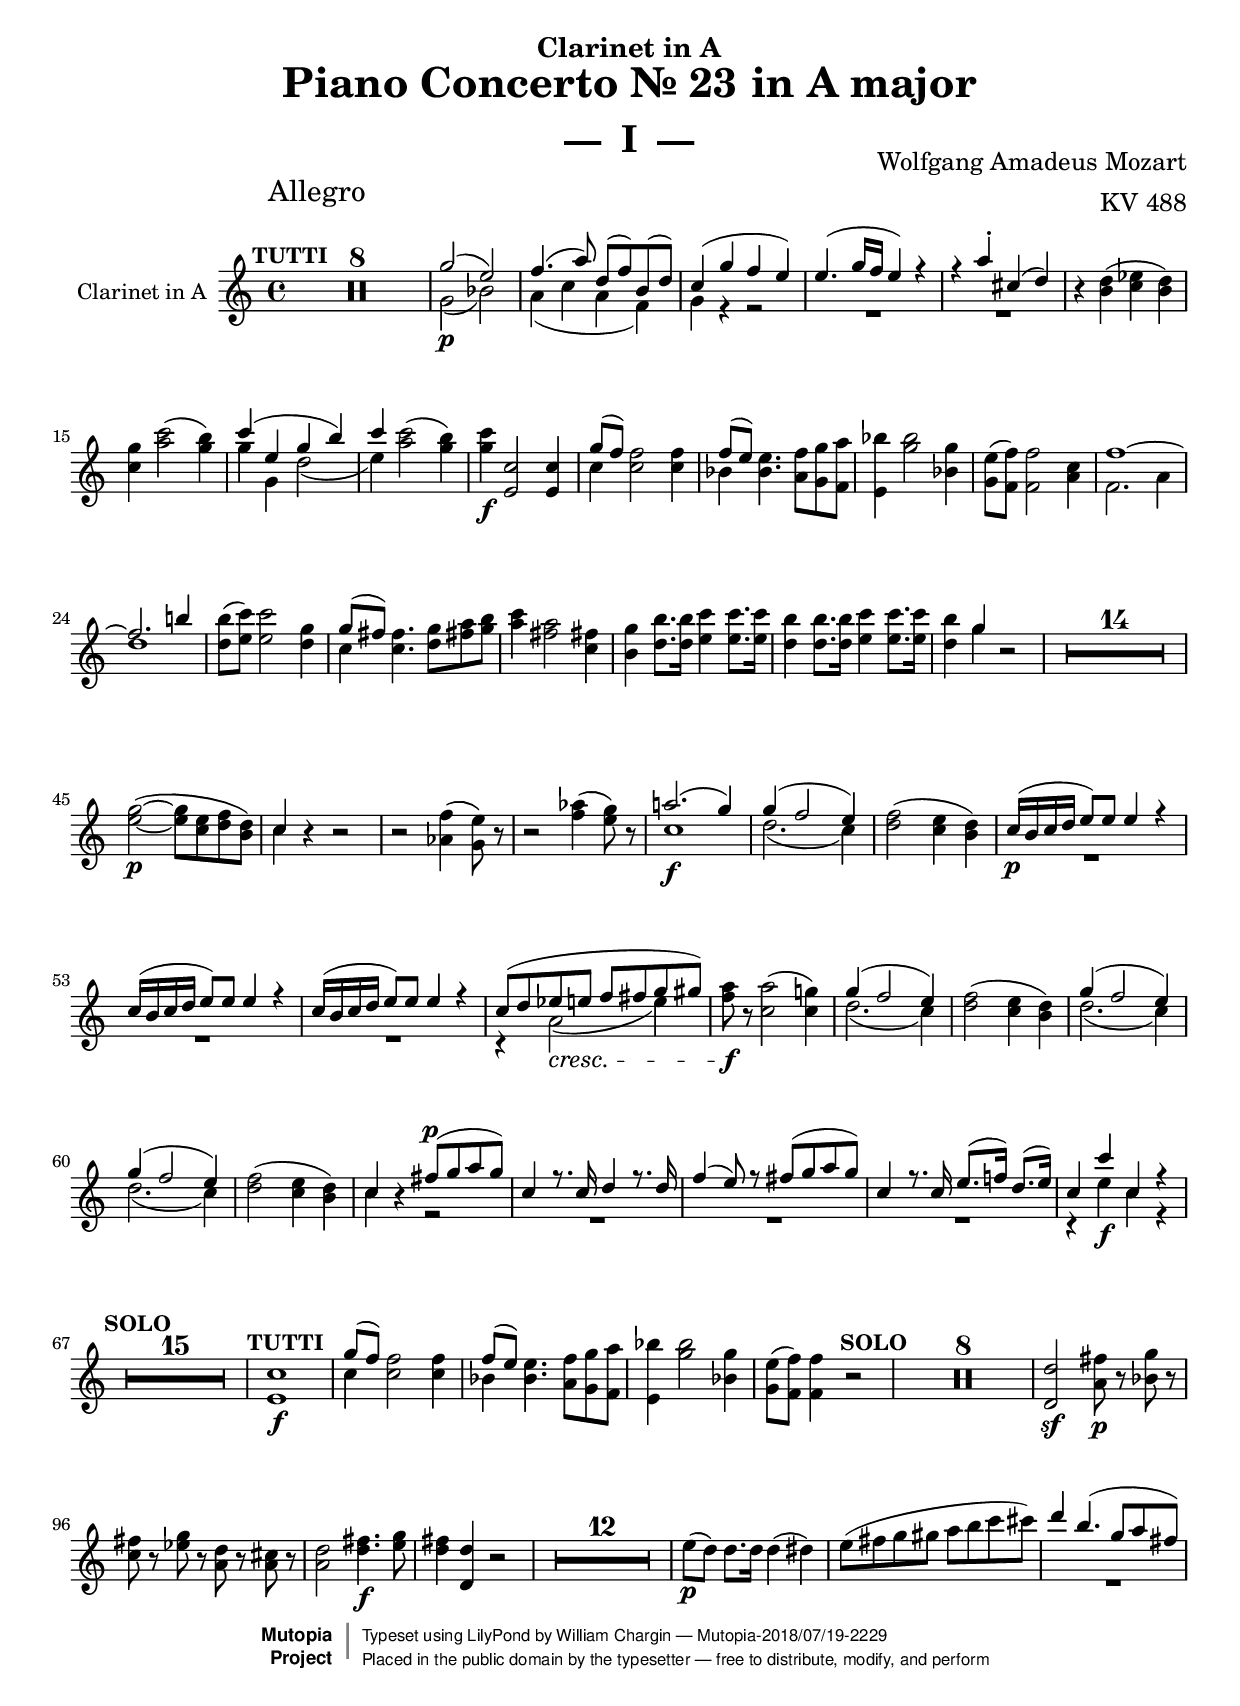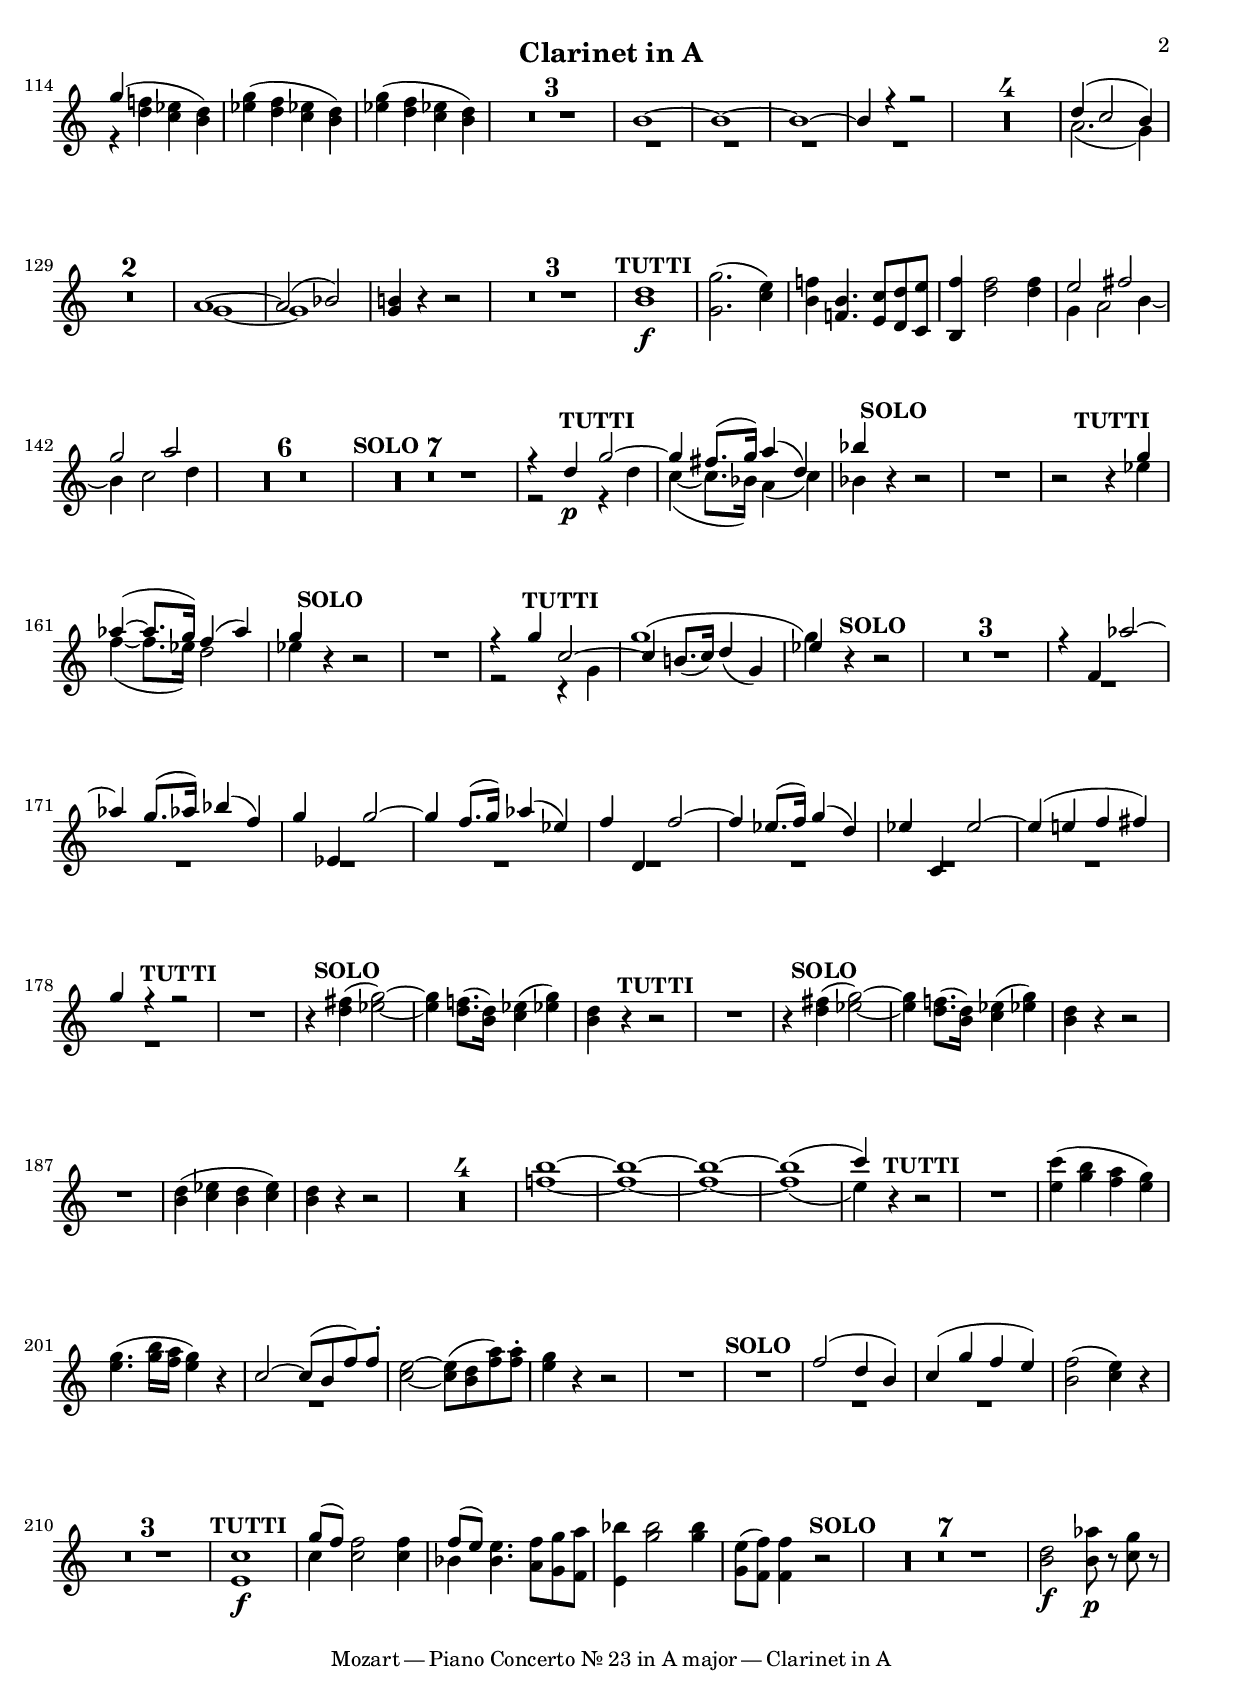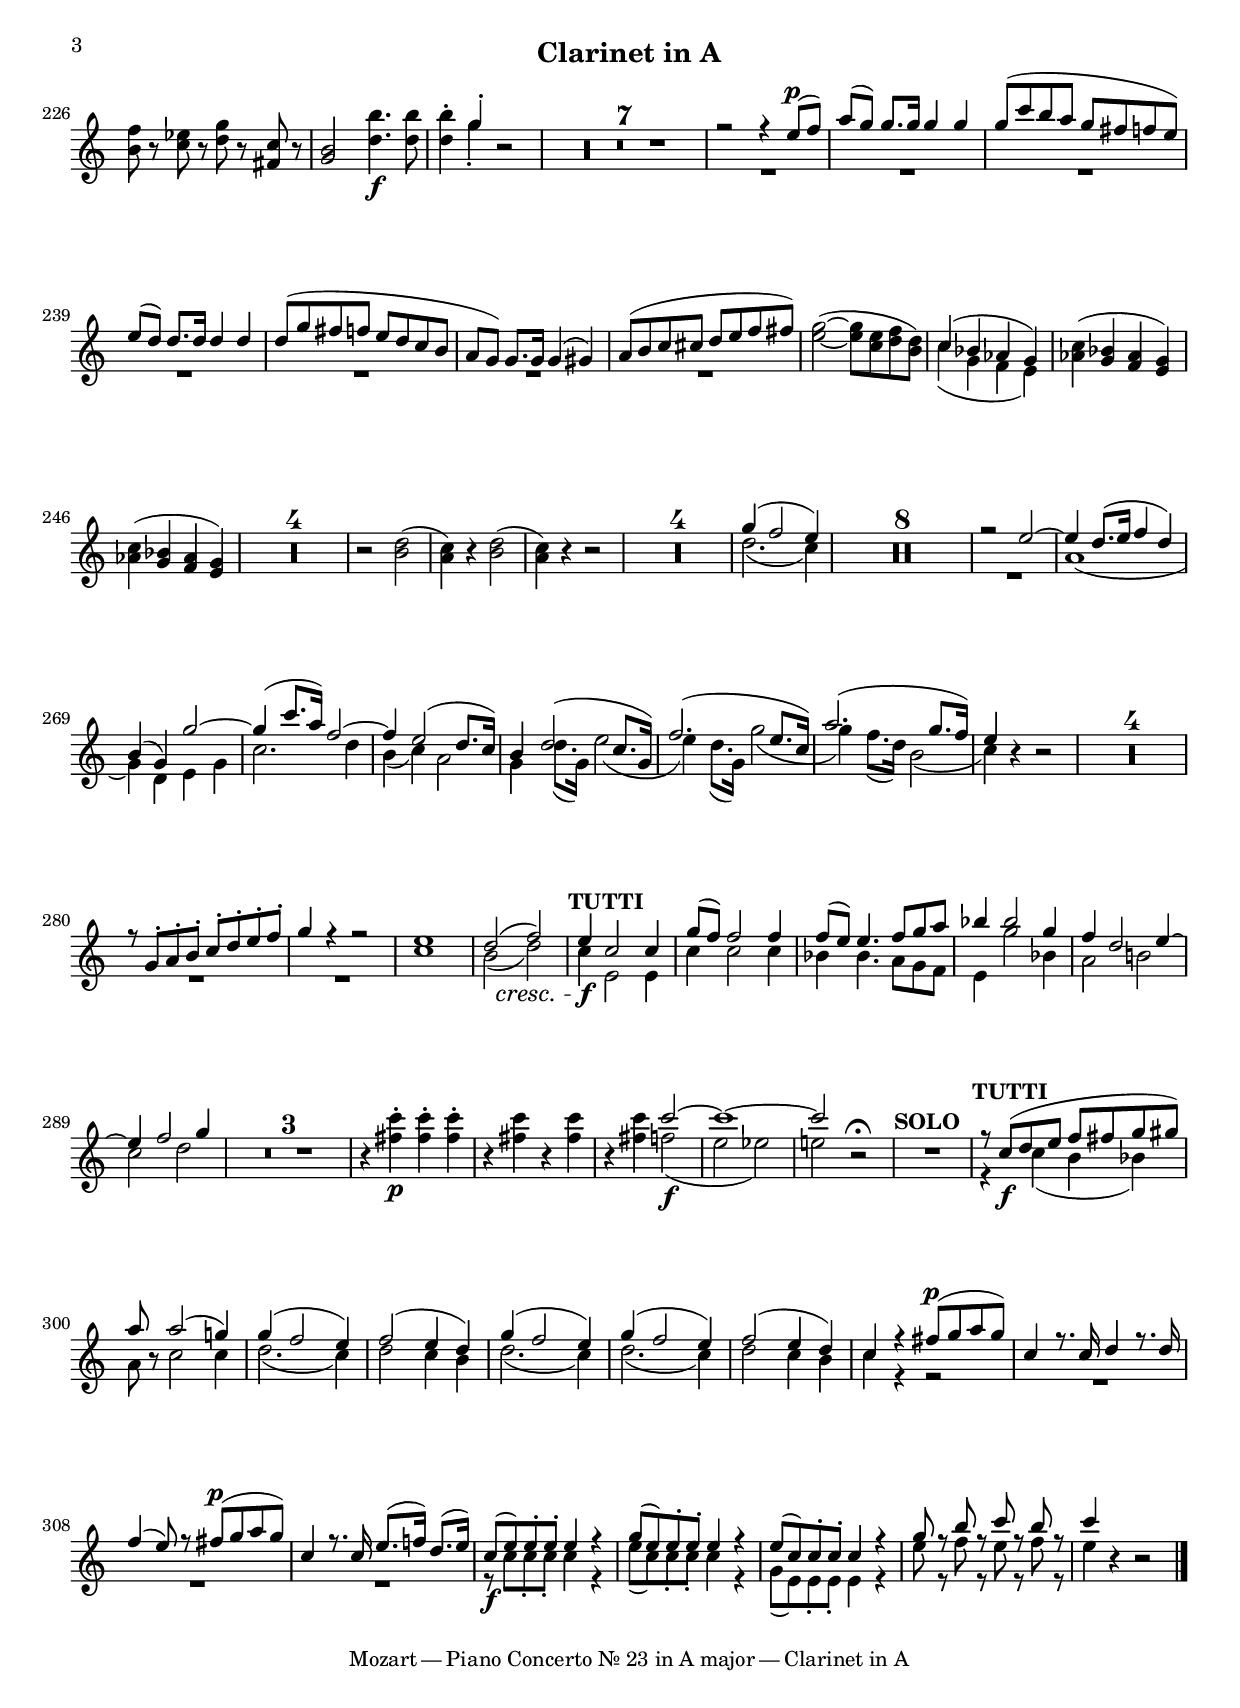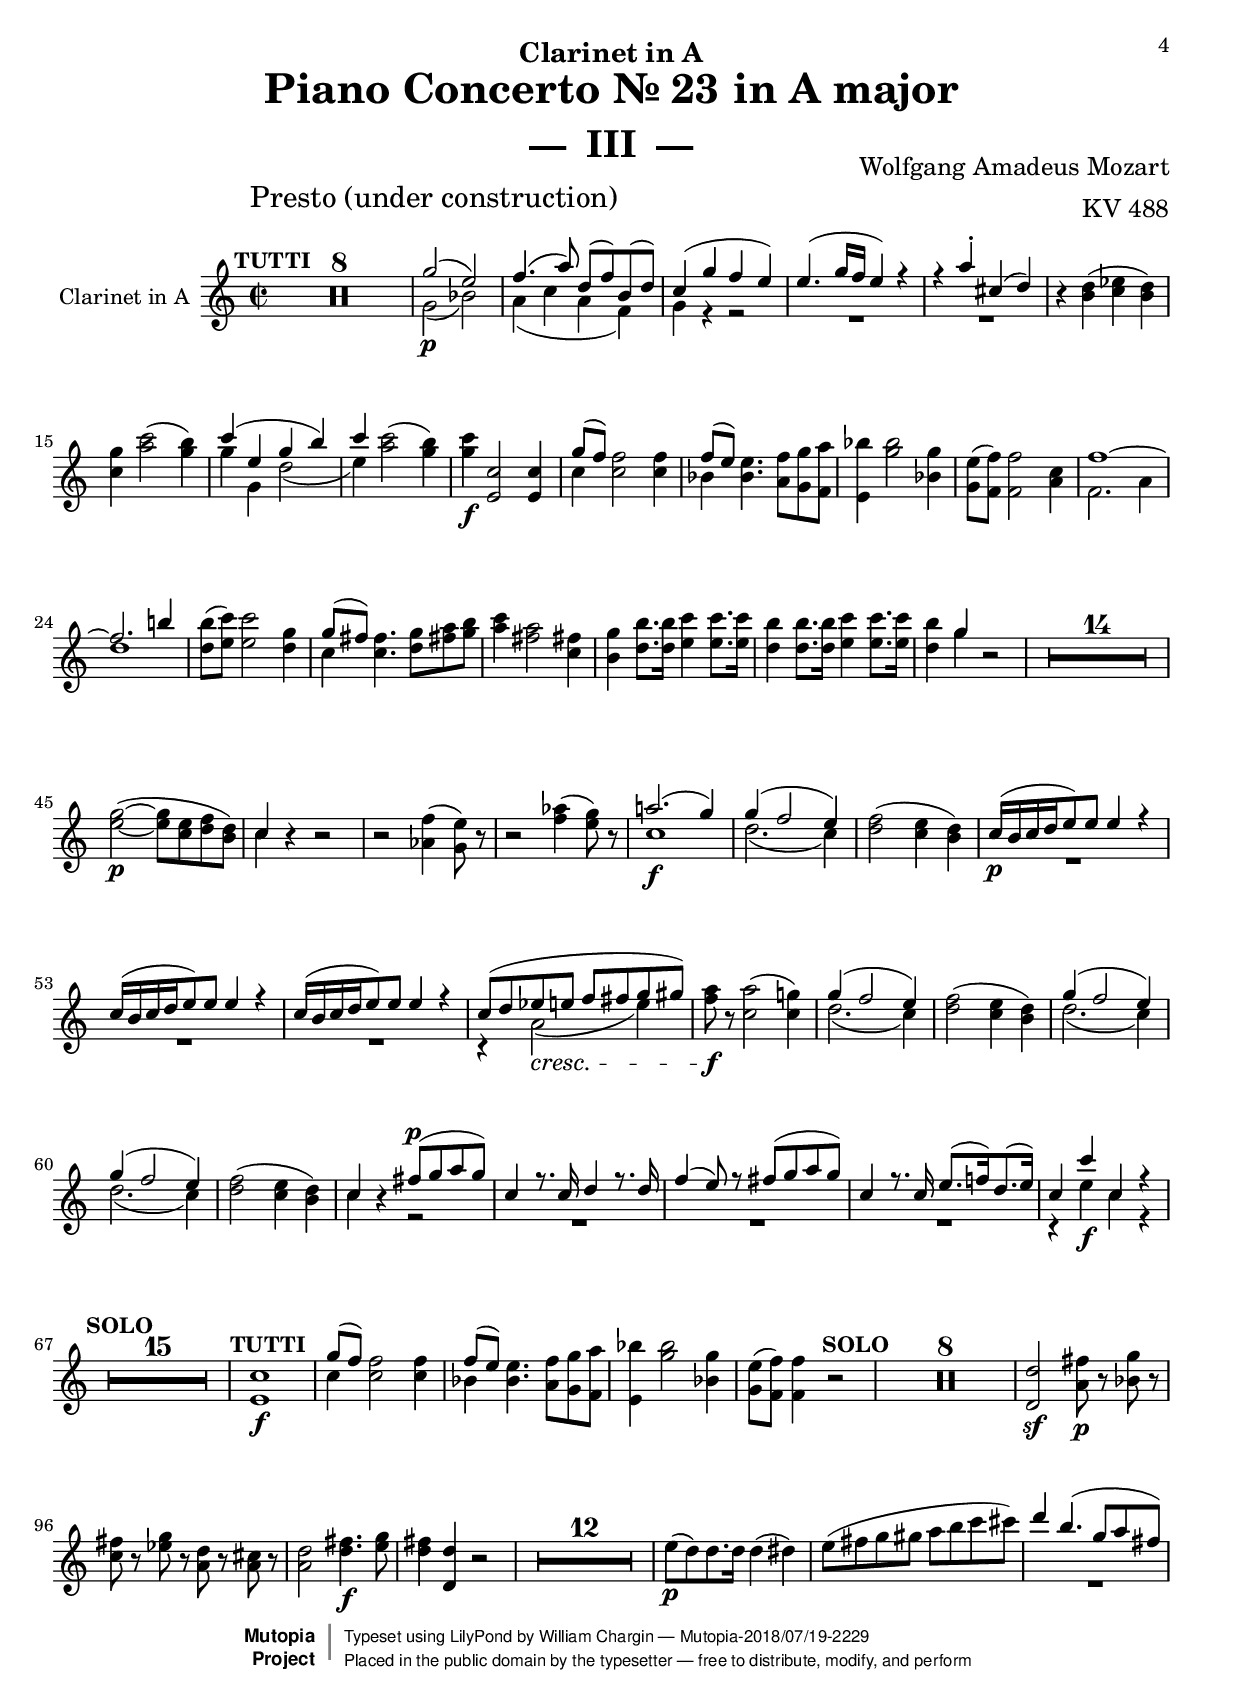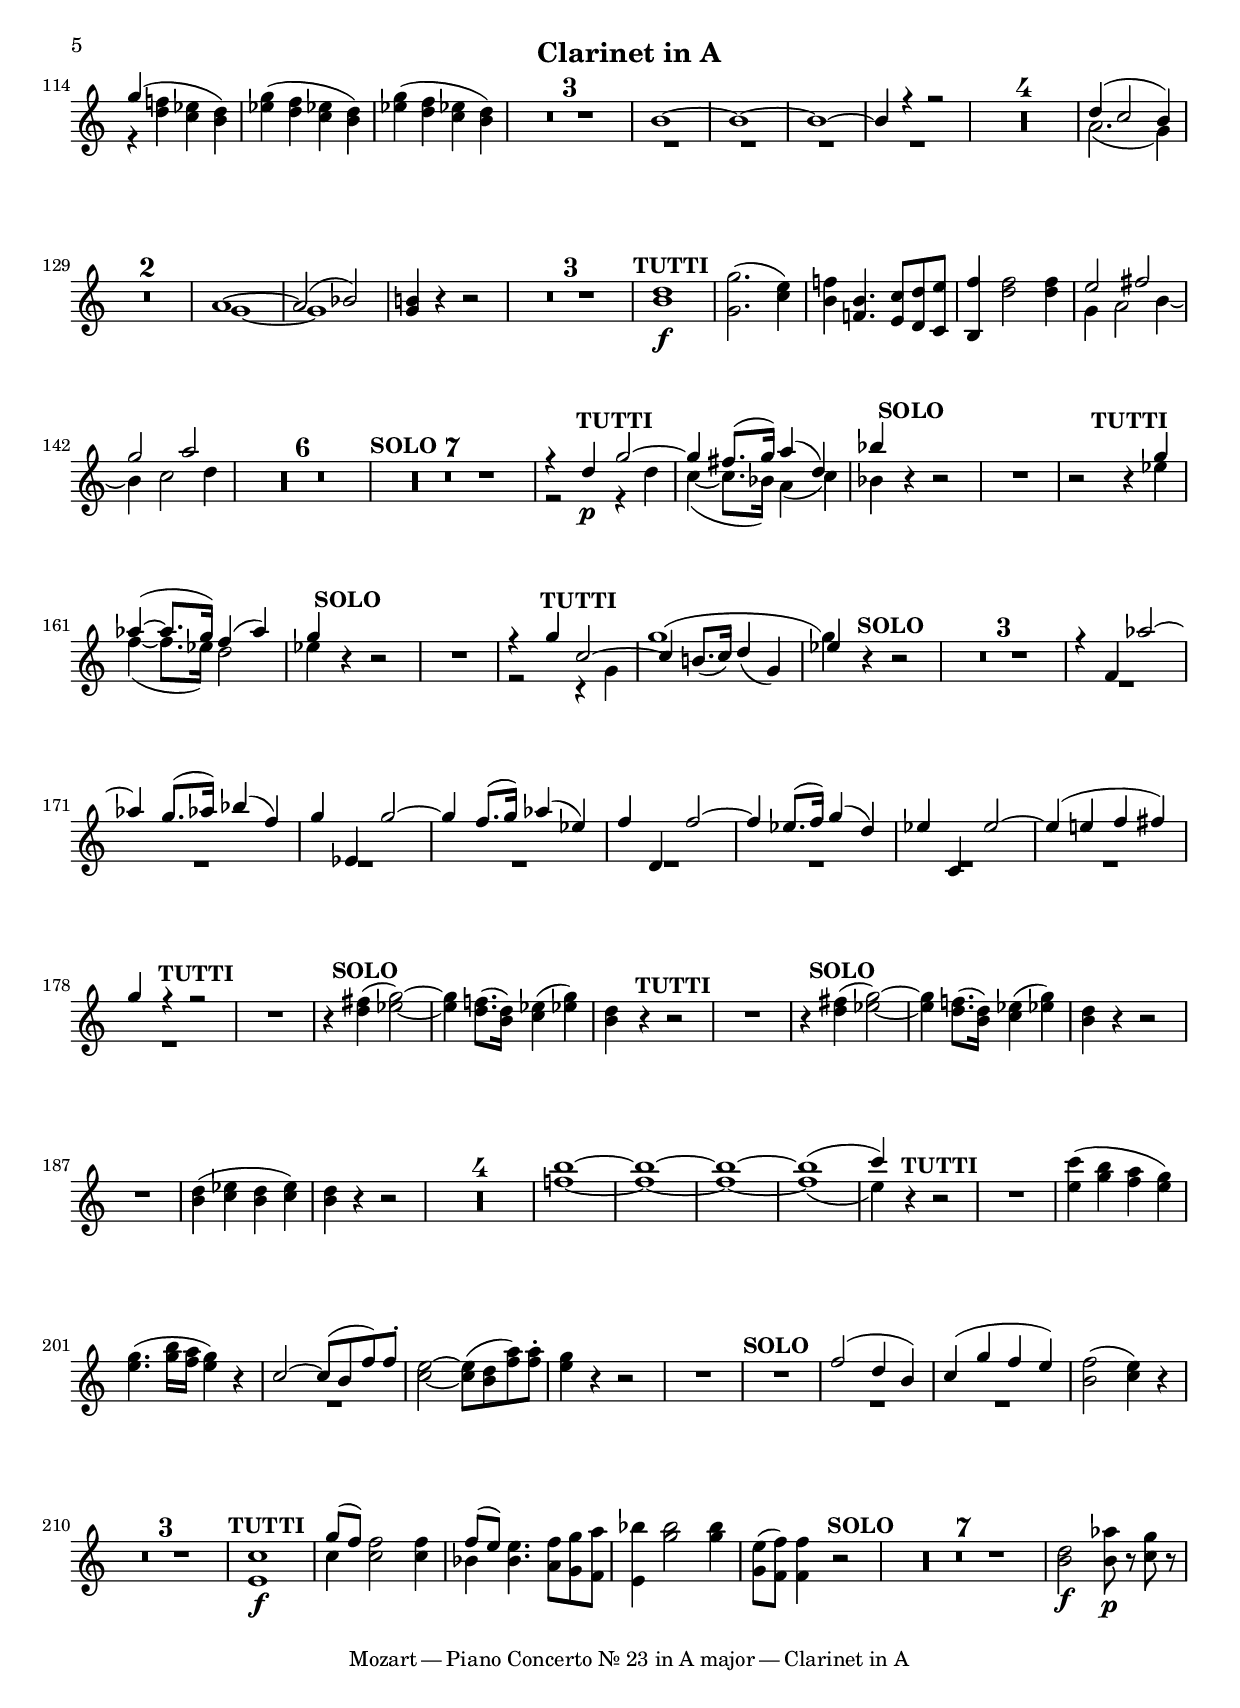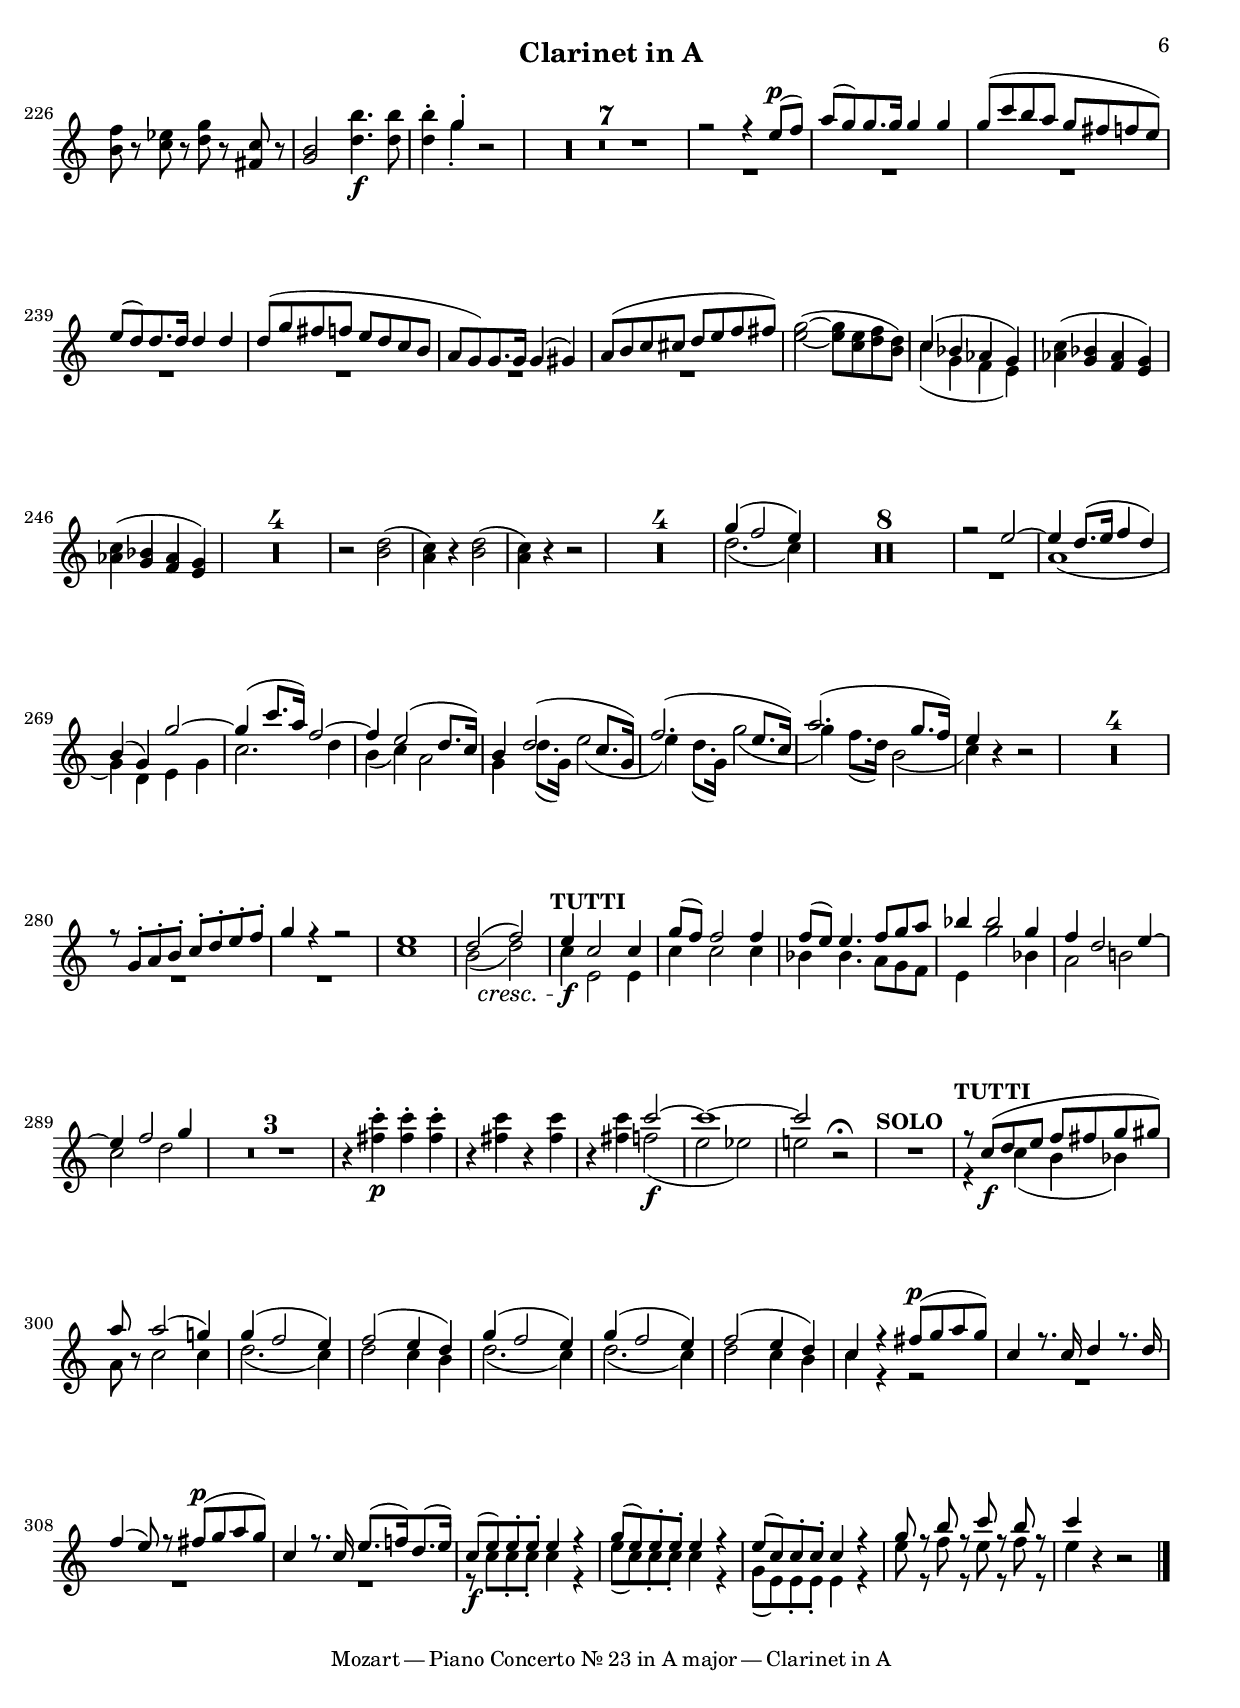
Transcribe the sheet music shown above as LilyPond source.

% Mozart - Piano Concerto No. 23 in A major
% typeset by William Chargin
% Clarinet in A
% Main file, to be compiled directly.

%#(set-default-paper-size "letter")
#(ly:set-option 'relative-includes #t)

\include "../common/version.ily"
\include "../common/variables.ily"
\include "../mutopia-header.ily"
\include "../common/definitions.ily"
\include "../common/parts-dimension.ily"

thisInstrName = \thisInstrNameII
Part = \thisInstrName
thisClef = \thisClefInstrII

% I. Allegro
\include "../01_allegro/global.ily"
\include "../01_allegro/clarinet.ily"
theseNotes = \clarinet
thisTempo = \thisTempoMovI
thisIdentifier = \thisIdentifierMovI
\bookpart { % Score block for single-staff instruments in "A"
% Do not compile

\include "version.ily"
\include "styles.ily"

\score {
  \keepWithTag #'printed
  <<
    \new Staff {
      \set Staff.instrumentName = \thisInstrName
      \thisClef
      \condenseRests
      \transposition a
      \globalInA
      \theseNotes
    }
  >>
  \layout { }
}
 }

% II. Andante
\include "../02_andante/global.ily"
\include "../02_andante/clarinet.ily"
theseNotes = \clarinet
thisTempo = \thisTempoMovII
thisIdentifier = \thisIdentifierMovII
\bookpart { % Score block for single-staff instruments in "A"
% Do not compile

\include "version.ily"
\include "styles.ily"

\score {
  \keepWithTag #'printed
  <<
    \new Staff {
      \set Staff.instrumentName = \thisInstrName
      \thisClef
      \condenseRests
      \transposition a
      \globalInA
      \theseNotes
    }
  >>
  \layout { }
}
 }

% III. Presto
\include "../03_presto/global.ily"
\include "../03_presto/clarinet.ily"
theseNotes = \clarinet
thisTempo = \thisTempoMovIII
thisIdentifier = \thisIdentifierMovIII
\bookpart { % Score block for single-staff instruments in "A"
% Do not compile

\include "version.ily"
\include "styles.ily"

\score {
  \keepWithTag #'printed
  <<
    \new Staff {
      \set Staff.instrumentName = \thisInstrName
      \thisClef
      \condenseRests
      \transposition a
      \globalInA
      \theseNotes
    }
  >>
  \layout { }
}
 }
